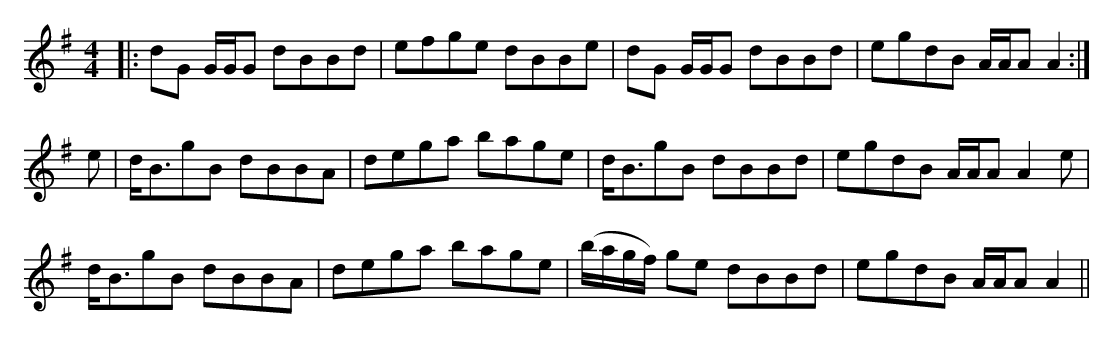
X:1
M:4/4
K:G
|:dG G/G/G dBBd|efge dBBe|dG G/G/G dBBd|egdB A/A/A A2:|
e|d<BgB dBBA|dega bage|d<BgB dBBd|egdB A/A/A A2e|
d<BgB dBBA|dega bage|(b/a/g/f/) ge dBBd|egdB A/A/A A2||
